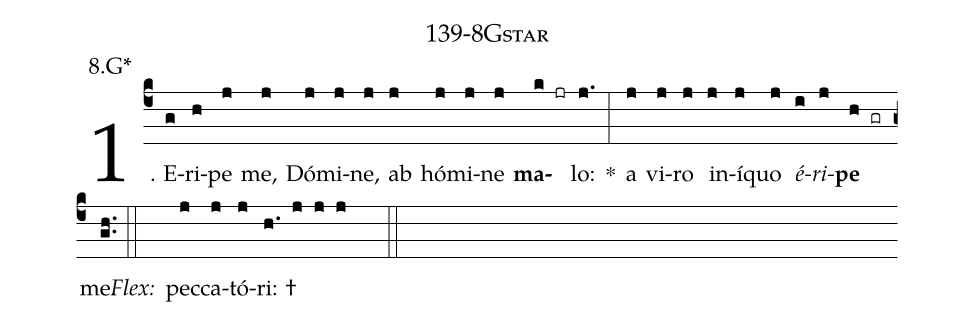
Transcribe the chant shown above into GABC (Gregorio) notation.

name: 139-8Gstar;
annotation: 8.G*;
%%
(c4)1. E(g)ri(h)pe(j) me,(j) Dó(j)mi(j)ne,(j) ab(j) hó(j)mi(j)ne(j) <b>ma</b>(k jr)lo:(j.) *(:) a(j) vi(j)ro(j) in(j)í(j)quo(j) <i>é</i>(i)<i>ri</i>(j)<b>pe</b>(h gr) me.(gh..) (::)
<i>Flex:</i>()  pec(j)ca(j)tó(j)ri: †(h. j j j  ::)
